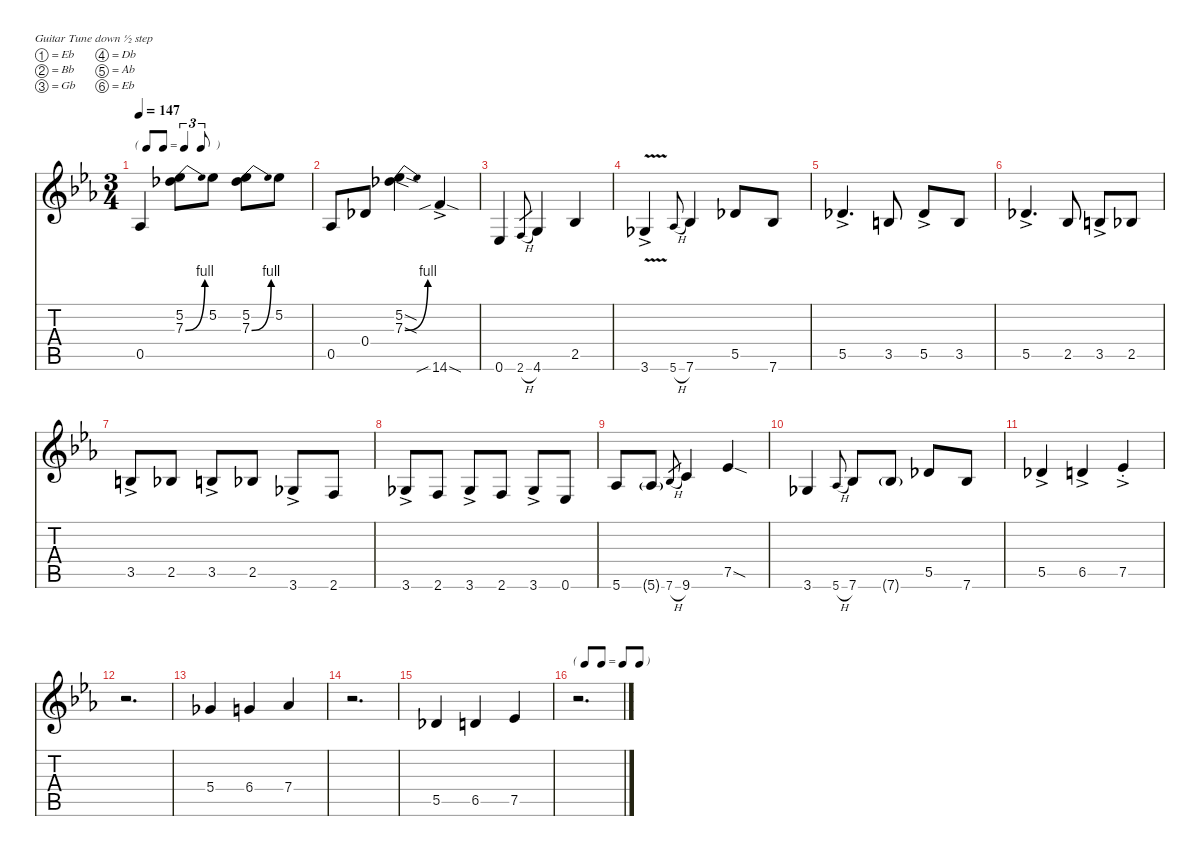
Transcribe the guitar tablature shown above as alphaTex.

\defaultSystemsLayout 4
\hideDynamics
\bracketExtendMode nobrackets
\singleTrackTrackNamePolicy hidden
\multiTrackTrackNamePolicy hidden
\firstSystemTrackNameMode fullname
\firstSystemTrackNameOrientation horizontal
\otherSystemsTrackNameOrientation horizontal
\track ("Guitar" "dist.guit.") {defaultSystemsLayout 8 mute instrument distortionguitar}
\staff {score tabs}
\tuning (Eb4 Bb3 Gb3 Db3 Ab2 Eb2)
\ts (3 4)
\tf triplet8th
\tempo 147
\clef g2
\ks eb
0.5{acc b}.4{dy f beam Up} (5.2{acc b} 7.3{be (bend 0 0 15 4) acc b}).8{beam Down} 5.2{acc b}.8{beam Down} (5.2{acc b} 7.3{be (bend 0 0 15 4) acc b}).8{beam Down} 5.2{acc b}.8{beam Down} |
0.5{acc b}.8{beam Up} 0.4{acc b}.8{beam Up} (5.2{sod acc b} 7.3{be (bend 0 0 15 4) sod acc b}).4{beam Down} 14.6{sib sod ac acc forcenatural}.4{beam Up} |
0.6{acc b}.4{beam Up} 2.6{h acc forcenatural}.8{gr dy mf beam Up} 4.6{acc forcenatural}.4{dy f beam Up} 2.5{acc b}.4{beam Up} |
3.6{v ac acc b}.4{beam Up} 5.6{h acc b}.8{gr onbeat dy mf beam Up} 7.6{acc b}.4{dy f beam Up} 5.5{acc b}.8{beam Up} 7.6{acc b}.8{beam Up} |
5.5{ac acc b}.4{d beam Up} 3.5{acc forcenatural}.8{beam Up} 5.5{ac acc b}.8{beam Up} 3.5{acc forcenatural}.8{beam Up} |
5.5{ac acc b}.4{d beam Up} 2.5{acc b}.8{beam Up} 3.5{ac acc forcenatural}.8{beam Up} 2.5{acc b}.8{beam Up} |
3.5{ac acc forcenatural}.8{beam Up} 2.5{acc b}.8{beam Up} 3.5{ac acc forcenatural}.8{beam Up} 2.5{acc b}.8{beam Up} 3.6{ac acc b}.8{beam Up} 2.6{acc forcenatural}.8{beam Up} |
3.6{ac acc b}.8{beam Up} 2.6{acc forcenatural}.8{beam Up} 3.6{ac acc b}.8{beam Up} 2.6{acc forcenatural}.8{beam Up} 3.6{ac acc b}.8{beam Up} 0.6{acc b}.8{beam Up} |
5.6{acc b}.8{beam Up} 5.6{g acc b}.8{dy mf beam Up} 7.6{h acc b}.8{gr beam Up} 9.6{acc forcenatural}.4{dy f beam Up} 7.5{sod acc b}.4{beam Up} |
3.6{acc b}.4{beam Up} 5.6{h acc b}.8{gr onbeat dy mf beam Up} 7.6{acc b}.8{dy f beam Up} 7.6{g acc b}.8{dy mf beam Up} 5.5{acc b}.8{dy f beam Up} 7.6{acc b}.8{beam Up} |
5.5{ac acc b}.4{beam Up} 6.5{ac acc forcenatural}.4{beam Up} 7.5{ac st acc b}.4{beam Up} |
r.2{d beam Down} |
5.4{acc b}.4{beam Up} 6.4{acc forcenatural}.4{beam Up} 7.4{acc b}.4{beam Up} |
r.2{d beam Down} |
5.5{acc b}.4{beam Up} 6.5{acc forcenatural}.4{beam Up} 7.5{acc b}.4{beam Up} |
\tf none
r.2{d beam Down}
